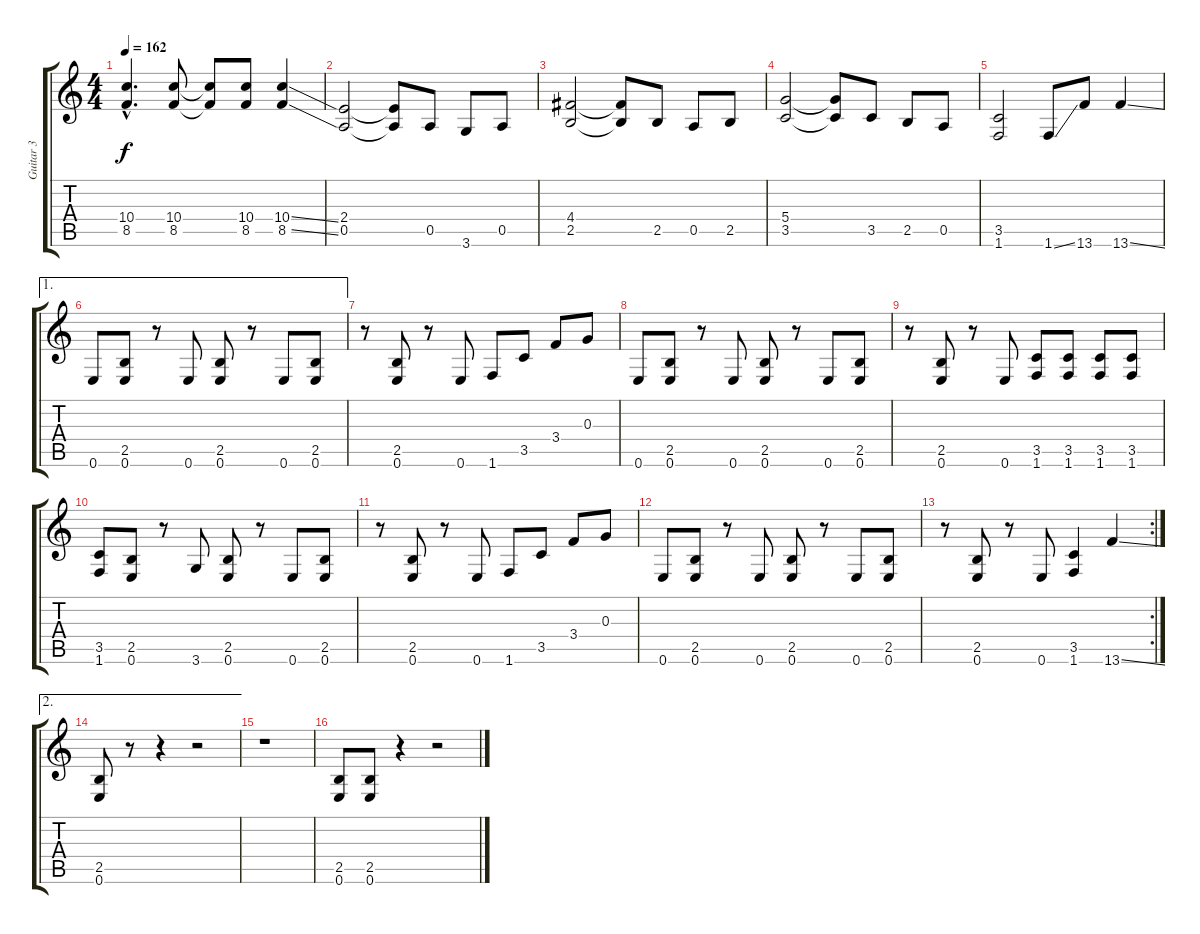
\track ("Guitar 3" "Guitar 3") {instrument distortionguitar}
\staff {score tabs}
\tuning (E4 B3 G3 D3 A2 E2) {hide}
\ts (4 4)
\tempo 162
\clef g2
\ks c
(10.4{hac} 8.5{hac}).4{d dy f} (10.4 8.5).8 (10.4{t} 8.5{t}).8 (10.4 8.5).8 (10.4{ss} 8.5{ss}).4 |
(2.4 0.5).2 (2.4{t} 0.5{t}).8 0.5.8 3.6.8 0.5.8 |
(4.4 2.5).2 (4.4{t} 2.5{t}).8 2.5.8 0.5.8 2.5.8 |
(5.4 3.5).2 (5.4{t} 3.5{t}).8 3.5.8 2.5.8 0.5.8 |
(3.5 1.6).2 1.6{ss}.8 13.6.8 13.6{ss}.4 |
\ae 1
0.6.8 (2.5 0.6).8 r.8 0.6.8 (2.5 0.6).8 r.8 0.6.8 (2.5 0.6).8 |
r.8 (2.5 0.6).8 r.8 0.6.8 1.6.8 3.5.8 3.4.8 0.3.8 |
0.6.8 (2.5 0.6).8 r.8 0.6.8 (2.5 0.6).8 r.8 0.6.8 (2.5 0.6).8 |
r.8 (2.5 0.6).8 r.8 0.6.8 (3.5 1.6).8 (3.5 1.6).8 (3.5 1.6).8 (3.5 1.6).8 |
(3.5 1.6).8 (2.5 0.6).8 r.8 3.6.8 (2.5 0.6).8 r.8 0.6.8 (2.5 0.6).8 |
r.8 (2.5 0.6).8 r.8 0.6.8 1.6.8 3.5.8 3.4.8 0.3.8 |
0.6.8 (2.5 0.6).8 r.8 0.6.8 (2.5 0.6).8 r.8 0.6.8 (2.5 0.6).8 |
\rc 2
r.8 (2.5 0.6).8 r.8 0.6.8 (3.5 1.6).4 13.6{ss}.4 |
\ae 2
(2.5 0.6).8 r.8 r.4 r.2 |
r.1 |
(2.5 0.6).8 (2.5 0.6).8 r.4 r.2
